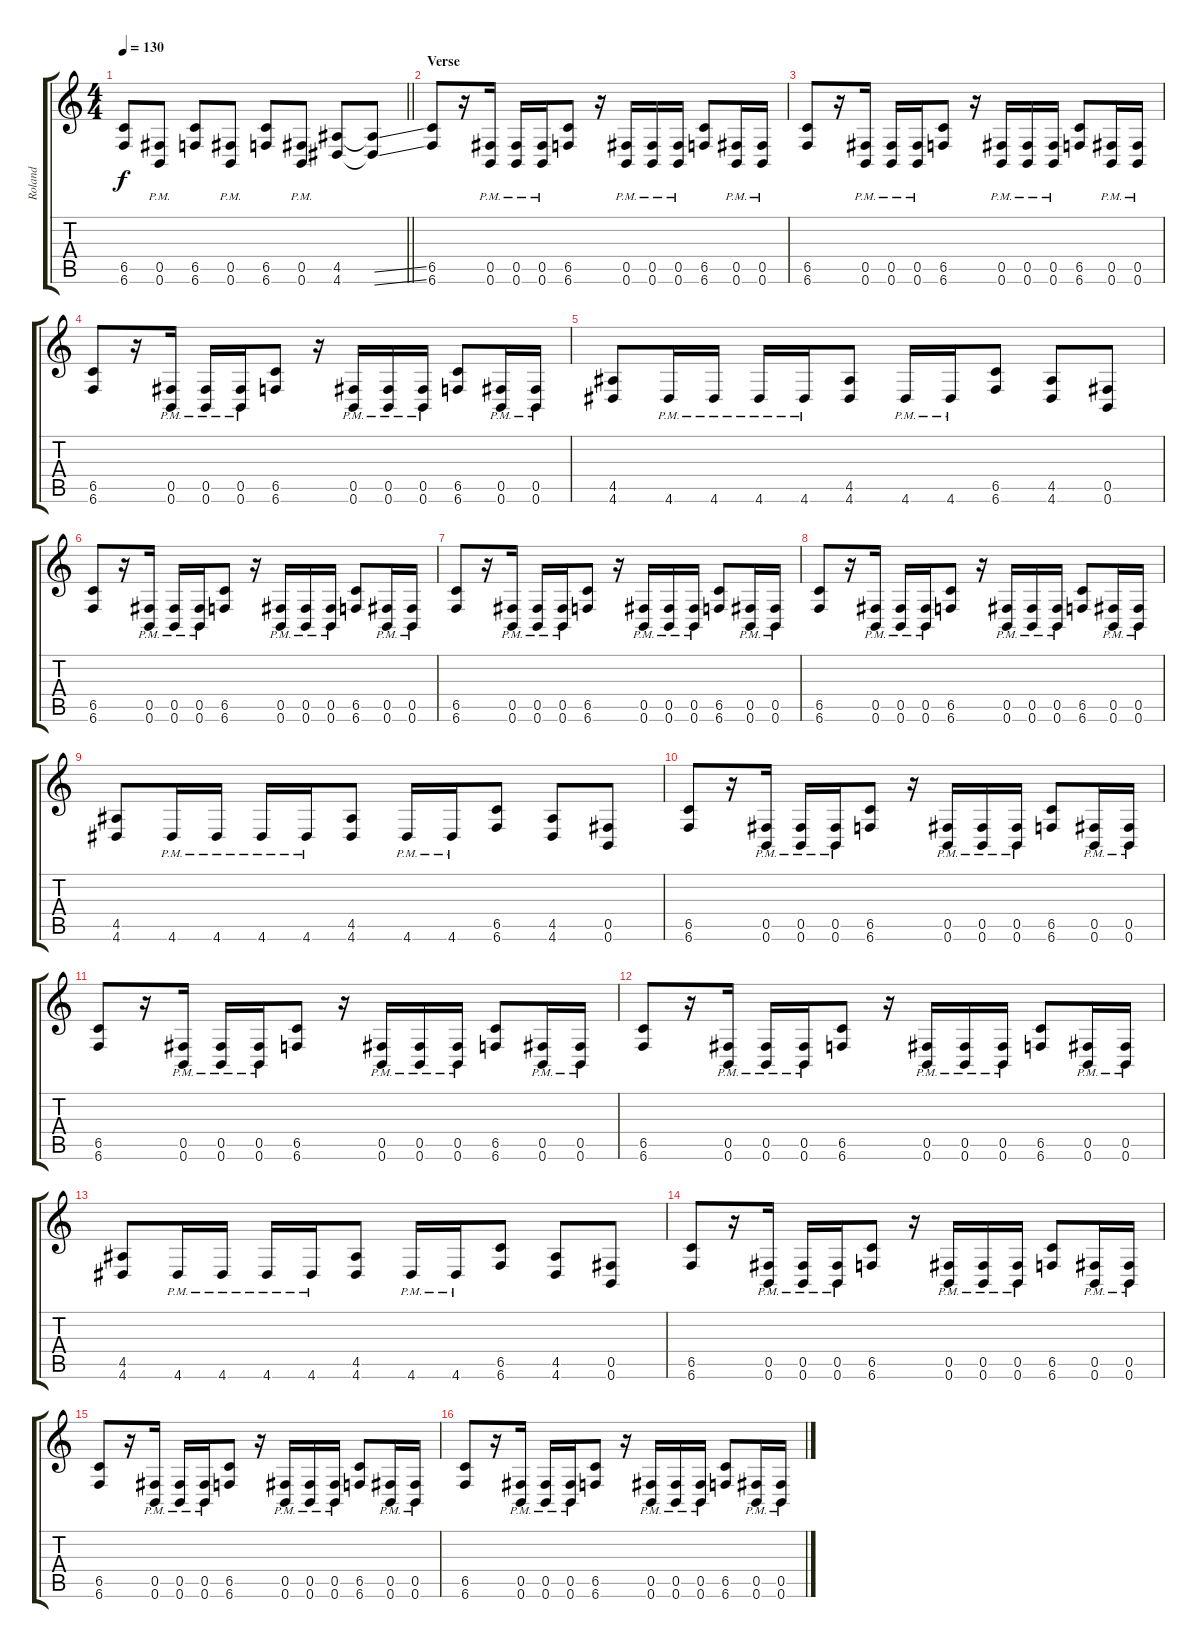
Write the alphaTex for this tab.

\track ("Roland" "Roland") {instrument distortionguitar}
\staff {score tabs}
\tuning (Db4 Ab3 E3 B2 Gb2 B1) {hide}
\ts (4 4)
\tempo 130
\clef g2
\barLineRight lightlight
\ks c
(6.5{t} 6.6{t}).8{dy f} (0.5{pm} 0.6{pm}).8 (6.5 6.6).8 (0.5{pm} 0.6{pm}).8 (6.5 6.6).8 (0.5{pm} 0.6{pm}).8 (4.5 4.6).8 (4.5{ss t} 4.6{ss t}).8 |
\section ("" "Verse")
(6.5 6.6).8 r.16 (0.5{pm} 0.6{pm}).16 (0.5{pm} 0.6{pm}).16 (0.5{pm} 0.6{pm}).16 (6.5 6.6).8 r.16 (0.5{pm} 0.6{pm}).16 (0.5{pm} 0.6{pm}).16 (0.5{pm} 0.6{pm}).16 (6.5 6.6).8 (0.5{pm} 0.6{pm}).16 (0.5{pm} 0.6{pm}).16 |
(6.5 6.6).8 r.16 (0.5{pm} 0.6{pm}).16 (0.5{pm} 0.6{pm}).16 (0.5{pm} 0.6{pm}).16 (6.5 6.6).8 r.16 (0.5{pm} 0.6{pm}).16 (0.5{pm} 0.6{pm}).16 (0.5{pm} 0.6{pm}).16 (6.5 6.6).8 (0.5{pm} 0.6{pm}).16 (0.5{pm} 0.6{pm}).16 |
(6.5 6.6).8 r.16 (0.5{pm} 0.6{pm}).16 (0.5{pm} 0.6{pm}).16 (0.5{pm} 0.6{pm}).16 (6.5 6.6).8 r.16 (0.5{pm} 0.6{pm}).16 (0.5{pm} 0.6{pm}).16 (0.5{pm} 0.6{pm}).16 (6.5 6.6).8 (0.5{pm} 0.6{pm}).16 (0.5{pm} 0.6{pm}).16 |
(4.5 4.6).8 4.6{pm}.16 4.6{pm}.16 4.6{pm}.16 4.6{pm}.16 (4.5 4.6).8 4.6{pm}.16 4.6{pm}.16 (6.5 6.6).8 (4.5 4.6).8 (0.5 0.6).8 |
(6.5 6.6).8 r.16 (0.5{pm} 0.6{pm}).16 (0.5{pm} 0.6{pm}).16 (0.5{pm} 0.6{pm}).16 (6.5 6.6).8 r.16 (0.5{pm} 0.6{pm}).16 (0.5{pm} 0.6{pm}).16 (0.5{pm} 0.6{pm}).16 (6.5 6.6).8 (0.5{pm} 0.6{pm}).16 (0.5{pm} 0.6{pm}).16 |
(6.5 6.6).8 r.16 (0.5{pm} 0.6{pm}).16 (0.5{pm} 0.6{pm}).16 (0.5{pm} 0.6{pm}).16 (6.5 6.6).8 r.16 (0.5{pm} 0.6{pm}).16 (0.5{pm} 0.6{pm}).16 (0.5{pm} 0.6{pm}).16 (6.5 6.6).8 (0.5{pm} 0.6{pm}).16 (0.5{pm} 0.6{pm}).16 |
(6.5 6.6).8 r.16 (0.5{pm} 0.6{pm}).16 (0.5{pm} 0.6{pm}).16 (0.5{pm} 0.6{pm}).16 (6.5 6.6).8 r.16 (0.5{pm} 0.6{pm}).16 (0.5{pm} 0.6{pm}).16 (0.5{pm} 0.6{pm}).16 (6.5 6.6).8 (0.5{pm} 0.6{pm}).16 (0.5{pm} 0.6{pm}).16 |
(4.5 4.6).8 4.6{pm}.16 4.6{pm}.16 4.6{pm}.16 4.6{pm}.16 (4.5 4.6).8 4.6{pm}.16 4.6{pm}.16 (6.5 6.6).8 (4.5 4.6).8 (0.5 0.6).8 |
(6.5 6.6).8 r.16 (0.5{pm} 0.6{pm}).16 (0.5{pm} 0.6{pm}).16 (0.5{pm} 0.6{pm}).16 (6.5 6.6).8 r.16 (0.5{pm} 0.6{pm}).16 (0.5{pm} 0.6{pm}).16 (0.5{pm} 0.6{pm}).16 (6.5 6.6).8 (0.5{pm} 0.6{pm}).16 (0.5{pm} 0.6{pm}).16 |
(6.5 6.6).8 r.16 (0.5{pm} 0.6{pm}).16 (0.5{pm} 0.6{pm}).16 (0.5{pm} 0.6{pm}).16 (6.5 6.6).8 r.16 (0.5{pm} 0.6{pm}).16 (0.5{pm} 0.6{pm}).16 (0.5{pm} 0.6{pm}).16 (6.5 6.6).8 (0.5{pm} 0.6{pm}).16 (0.5{pm} 0.6{pm}).16 |
(6.5 6.6).8 r.16 (0.5{pm} 0.6{pm}).16 (0.5{pm} 0.6{pm}).16 (0.5{pm} 0.6{pm}).16 (6.5 6.6).8 r.16 (0.5{pm} 0.6{pm}).16 (0.5{pm} 0.6{pm}).16 (0.5{pm} 0.6{pm}).16 (6.5 6.6).8 (0.5{pm} 0.6{pm}).16 (0.5{pm} 0.6{pm}).16 |
(4.5 4.6).8 4.6{pm}.16 4.6{pm}.16 4.6{pm}.16 4.6{pm}.16 (4.5 4.6).8 4.6{pm}.16 4.6{pm}.16 (6.5 6.6).8 (4.5 4.6).8 (0.5 0.6).8 |
(6.5 6.6).8 r.16 (0.5{pm} 0.6{pm}).16 (0.5{pm} 0.6{pm}).16 (0.5{pm} 0.6{pm}).16 (6.5 6.6).8 r.16 (0.5{pm} 0.6{pm}).16 (0.5{pm} 0.6{pm}).16 (0.5{pm} 0.6{pm}).16 (6.5 6.6).8 (0.5{pm} 0.6{pm}).16 (0.5{pm} 0.6{pm}).16 |
(6.5 6.6).8 r.16 (0.5{pm} 0.6{pm}).16 (0.5{pm} 0.6{pm}).16 (0.5{pm} 0.6{pm}).16 (6.5 6.6).8 r.16 (0.5{pm} 0.6{pm}).16 (0.5{pm} 0.6{pm}).16 (0.5{pm} 0.6{pm}).16 (6.5 6.6).8 (0.5{pm} 0.6{pm}).16 (0.5{pm} 0.6{pm}).16 |
(6.5 6.6).8 r.16 (0.5{pm} 0.6{pm}).16 (0.5{pm} 0.6{pm}).16 (0.5{pm} 0.6{pm}).16 (6.5 6.6).8 r.16 (0.5{pm} 0.6{pm}).16 (0.5{pm} 0.6{pm}).16 (0.5{pm} 0.6{pm}).16 (6.5 6.6).8 (0.5{pm} 0.6{pm}).16 (0.5{pm} 0.6{pm}).16
